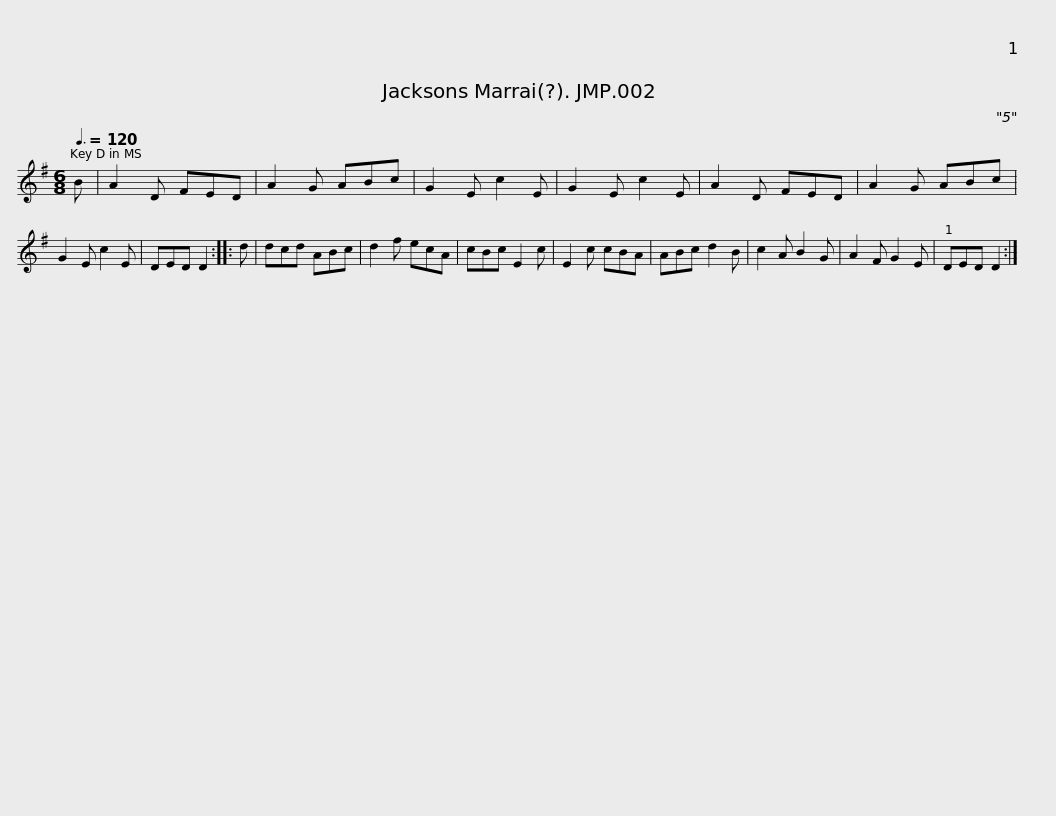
X:1
L:1/8
Q:3/8=120
M:6/8
I:linebreak $
K:G
V:1 treble
V:1
 B | A2 D FED | A2 G ABc | G2 E c2 E | G2 E c2 E | %5
 A2 D FED | A2 G ABc | G2 E c2 E | DED D2 ::$ d | %10
 dcd ABc | d2 f ecA | cBc E2 c | E2 c cBA | ABc d2 B | %15
 c2 A B2 G | A2 F G2 E | DED D2 :| %18
